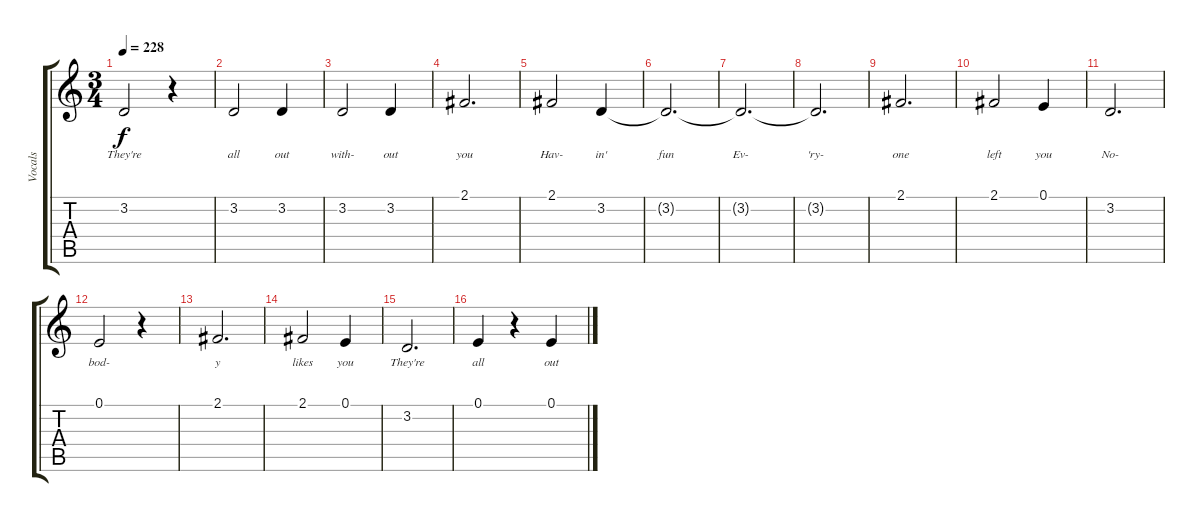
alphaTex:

\track ("Vocals" "Vocals") {instrument clarinet}
\staff {score tabs}
\tuning (E4 B3 G3 D3 A2 E2) {hide}
\ts (3 4)
\tempo 228
\clef g2
\ks c
3.2.2{lyrics (0 "They're") lyrics (1 "") lyrics (2 "") lyrics (3 "") lyrics (4 "") dy f} r.4 |
3.2.2{lyrics (0 "all") lyrics (1 "") lyrics (2 "") lyrics (3 "") lyrics (4 "")} 3.2.4{lyrics (0 "out") lyrics (1 "") lyrics (2 "") lyrics (3 "") lyrics (4 "")} |
3.2.2{lyrics (0 "with-") lyrics (1 "") lyrics (2 "") lyrics (3 "") lyrics (4 "")} 3.2.4{lyrics (0 "out") lyrics (1 "") lyrics (2 "") lyrics (3 "") lyrics (4 "")} |
2.1.2{d lyrics (0 "you") lyrics (1 "") lyrics (2 "") lyrics (3 "") lyrics (4 "")} |
2.1.2{lyrics (0 "Hav-") lyrics (1 "") lyrics (2 "") lyrics (3 "") lyrics (4 "")} 3.2.4{lyrics (0 "in'") lyrics (1 "") lyrics (2 "") lyrics (3 "") lyrics (4 "")} |
3.2{t}.2{d lyrics (0 "fun") lyrics (1 "") lyrics (2 "") lyrics (3 "") lyrics (4 "")} |
3.2{t}.2{d lyrics (0 "Ev-") lyrics (1 "") lyrics (2 "") lyrics (3 "") lyrics (4 "")} |
3.2{t}.2{d lyrics (0 "'ry-") lyrics (1 "") lyrics (2 "") lyrics (3 "") lyrics (4 "")} |
2.1.2{d lyrics (0 "one") lyrics (1 "") lyrics (2 "") lyrics (3 "") lyrics (4 "")} |
2.1.2{lyrics (0 "left") lyrics (1 "") lyrics (2 "") lyrics (3 "") lyrics (4 "")} 0.1.4{lyrics (0 "you") lyrics (1 "") lyrics (2 "") lyrics (3 "") lyrics (4 "")} |
3.2.2{d lyrics (0 "No-") lyrics (1 "") lyrics (2 "") lyrics (3 "") lyrics (4 "")} |
0.1.2{lyrics (0 "bod-") lyrics (1 "") lyrics (2 "") lyrics (3 "") lyrics (4 "")} r.4 |
2.1.2{d lyrics (0 "y") lyrics (1 "") lyrics (2 "") lyrics (3 "") lyrics (4 "")} |
2.1.2{lyrics (0 "likes") lyrics (1 "") lyrics (2 "") lyrics (3 "") lyrics (4 "")} 0.1.4{lyrics (0 "you") lyrics (1 "") lyrics (2 "") lyrics (3 "") lyrics (4 "")} |
3.2.2{d lyrics (0 "They're") lyrics (1 "") lyrics (2 "") lyrics (3 "") lyrics (4 "")} |
0.1.4{lyrics (0 "all") lyrics (1 "") lyrics (2 "") lyrics (3 "") lyrics (4 "")} r.4 0.1.4{lyrics (0 "out") lyrics (1 "") lyrics (2 "") lyrics (3 "") lyrics (4 "")}
